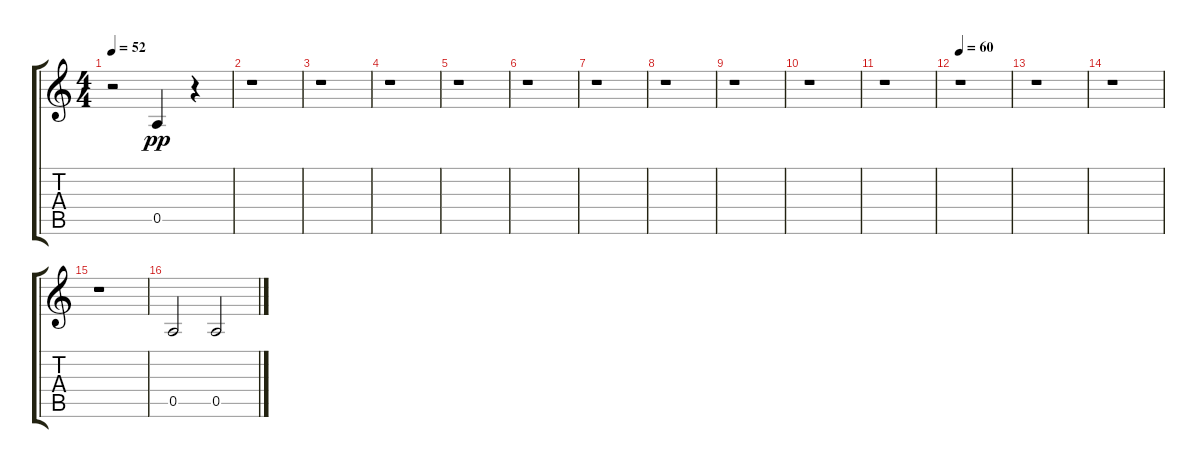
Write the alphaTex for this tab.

\track "" {instrument acousticbass}
\staff {score tabs}
\tuning (E4 B3 G3 D3 A2 E2) {hide}
\ts (4 4)
\tempo 52
\clef g2
\ks c
r.2{dy pp} 0.5.4 r.4 |
r.1 |
r.1 |
r.1 |
r.1 |
r.1 |
r.1 |
r.1 |
r.1 |
r.1 |
r.1 |
\tempo 60
r.1 |
r.1 |
r.1 |
r.1 |
0.5.2 0.5.2
